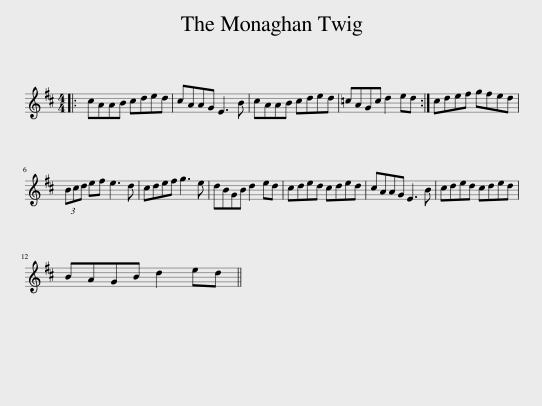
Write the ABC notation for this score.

X:1
L:1/8
M:4/4
I:linebreak $
K:D
V:1 treble
V:1
|: cAAB cded | cAAG E3 B | cAAB cded | =cAGc d2 ed :| cdef gfed |$ %5
 (3Bcd ef e3 d | cdef g3 e | dBGB d2 ed | cded cded | cAAG E3 B | %10
 cded cded |$ BAGB d2 ed || %12
